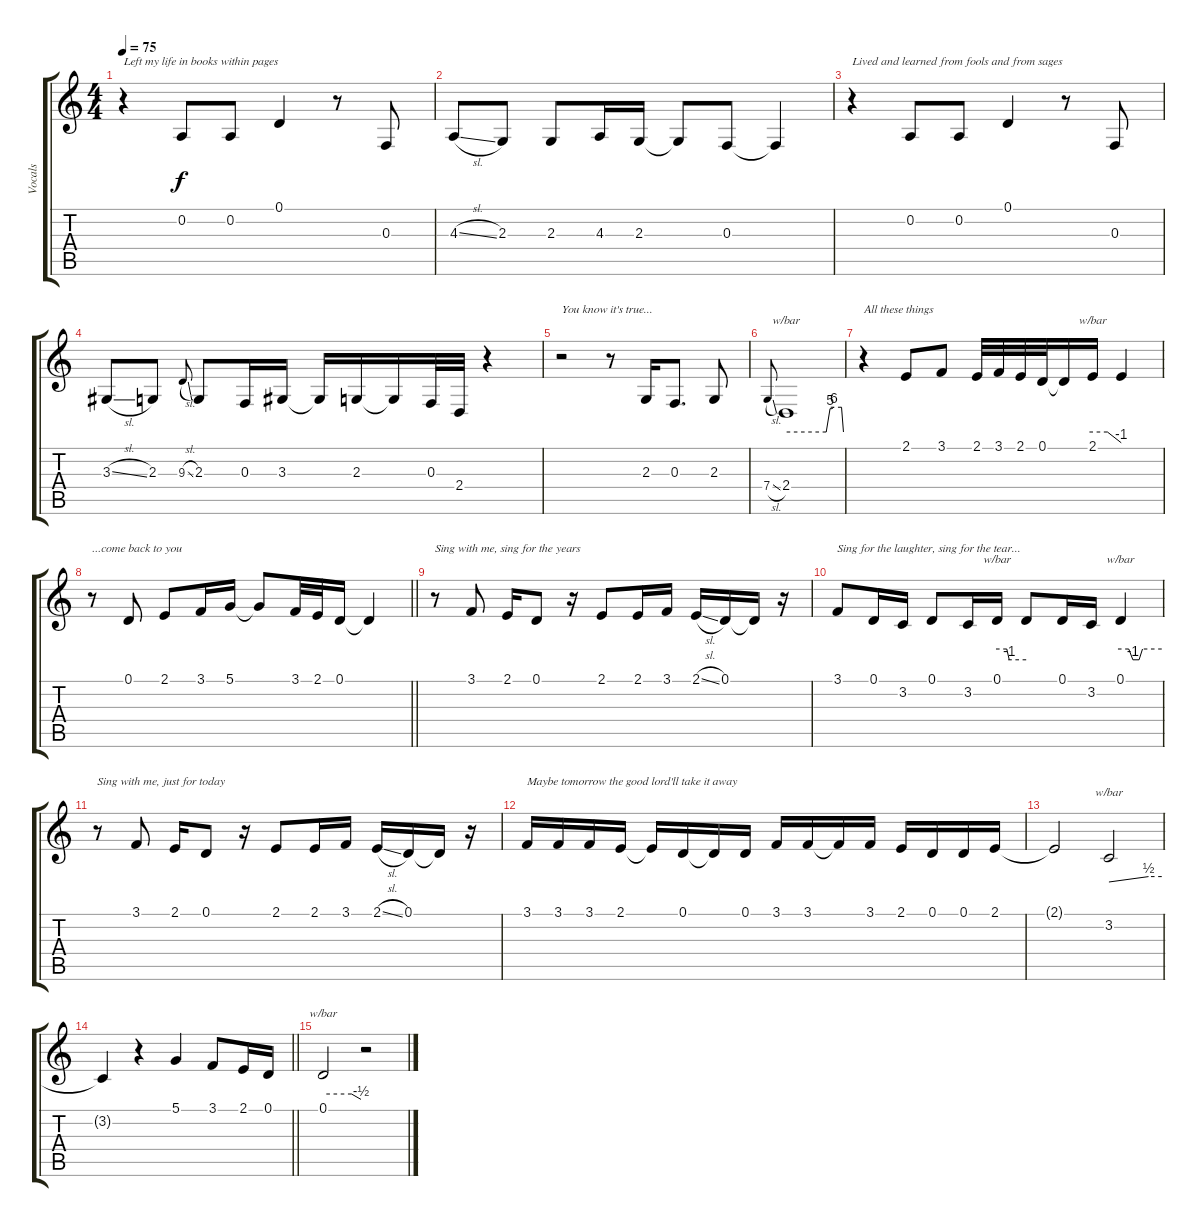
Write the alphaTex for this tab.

\track ("Vocals" "Vocals") {instrument violin}
\staff {score tabs}
\tuning (D4 A3 F3 C3 G2 D2) {hide}
\ts (4 4)
\tempo 75
\clef g2
\ks c
r.4{txt "Left my life in books within pages" dy f} 0.2.8 0.2.8 0.1.4 r.8 0.3.8 |
4.3{sl}.8 2.3.8 2.3.8 4.3.16 2.3.16 2.3{t}.8 0.3.8 0.3{t}.4 |
r.4{txt "Lived and learned from fools and from sages"} 0.2.8 0.2.8 0.1.4 r.8 0.3.8 |
3.3{sl}.8 2.3.8 9.3{sl}.8{gr onbeat} 2.3.8 0.3.16 3.3.16 3.3{t}.16 2.3.16 2.3{t}.16 0.3.32 2.4.32 r.4 |
r.2{txt "You know it's true..."} r.8 2.3.16 0.3.8{d} 2.3.8 |
7.4{sl}.8{gr onbeat} 2.4.1{tbe (custom default 0 0 42 0 46 20 48 20 50 24 58 24 60 0)} |
r.4{txt "All these things"} 2.1.8 3.1.8 2.1.32 3.1.32 2.1.32 0.1.32 0.1{t}.16 2.1.16{tbe (custom default 0 0 31 0 60 -4)} 2.1{t}.4 |
\barLineRight lightlight
r.8{txt "...come back to you"} 0.1.8 2.1.8 3.1.16 5.1.16 5.1{t}.8 3.1.32 2.1.32 0.1.16 0.1{t}.4 |
r.8{txt "Sing with me, sing for the years"} 3.1.8 2.1.16 0.1.8 r.16 2.1.8 2.1.16 3.1.16 2.1{sl}.16 0.1.16 0.1{t}.16 r.16 |
3.1.8{txt "Sing for the laughter, sing for the tear..."} 0.1.16 3.2.16 0.1.8 3.2.16 0.1.16{tbe (custom default 0 0 20 0 25 -4 60 -4)} 0.1{t}.8 0.1.16 3.2.16 0.1.4{tbe (custom default 0 0 12 0 18 -4 27 -4 32 0 60 0)} |
r.8{txt "Sing with me, just for today"} 3.1.8 2.1.16 0.1.8 r.16 2.1.8 2.1.16 3.1.16 2.1{sl}.16 0.1.16 0.1{t}.16 r.16 |
3.1.16{txt "Maybe tomorrow the good lord'll take it away"} 3.1.16 3.1.16 2.1.16 2.1{t}.16 0.1.16 0.1{t}.16 0.1.16 3.1.16 3.1.16 3.1{t}.16 3.1.16 2.1.16 0.1.16 0.1.16 2.1.16 |
2.1{t}.2 3.2.2{tbe (custom default 0 0 45 2 60 2)} |
\barLineRight lightlight
3.2{t}.4 r.4 5.1.4 3.1.8 2.1.16 0.1.16 |
0.1.2{tbe (custom default 0 0 45 0 60 -2)} r.2
